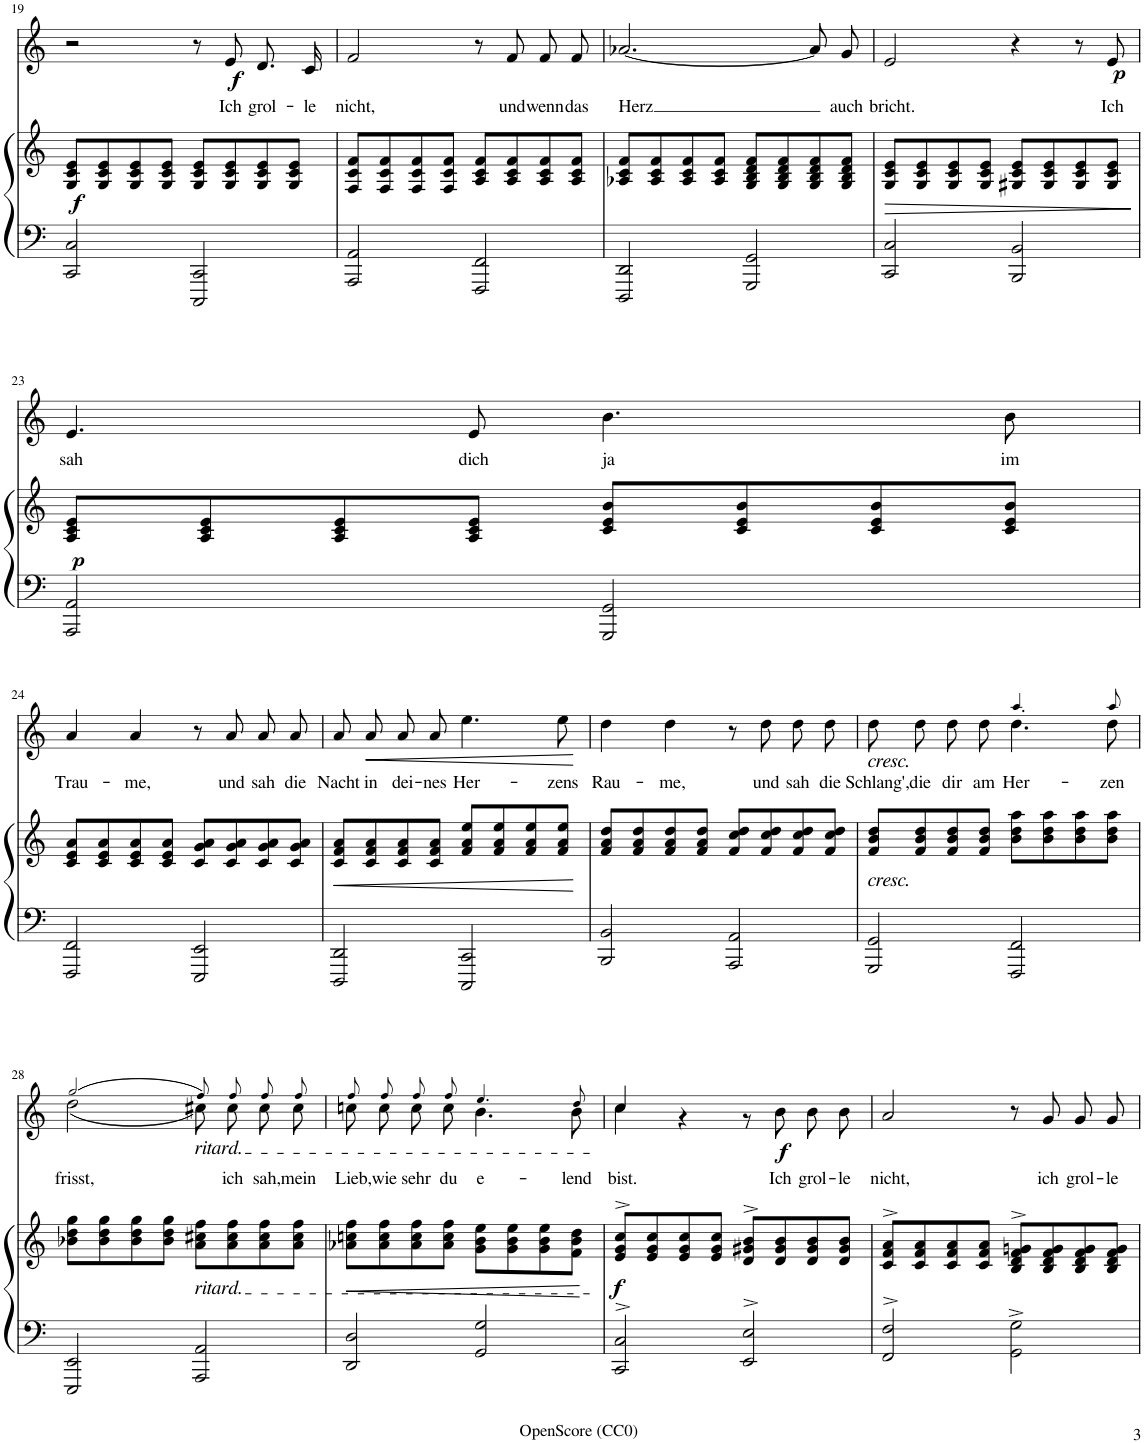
**kern	**kern	**dynam	**kern	**text	**dynam
*part2	*part2	*part2	*part1	*part1	*part1
*staff3	*staff2	*staff2/3	*staff1	*staff1	*staff1
*I"Piano	*	*	*I"Voice	*	*
*I'Pno	*	*	*	*	*
!!LO:PB:g=z
*clefF4	*clefG2	*	*clefG2	*	*
*k[]	*k[]	*	*k[]	*	*
*M4/4	*M4/4	*	*M4/4	*	*
*met(c)	*met(c)	*	*met(c)	*	*
=19	=19	=19	=19	=19	=19
!	!	!LO:DY:b	!	!	!
2CC/ 2C/	8G/ 8c/ 8e/L	f	2r	.	.
.	8G/ 8c/ 8e/	.	.	.	.
.	8G/ 8c/ 8e/	.	.	.	.
.	8G/ 8c/ 8e/J	.	.	.	.
2CCC/ 2CC/	8G/ 8c/ 8e/L	.	8r	.	.
!	!	!	!	!LO:LY:b	!LO:DY:b
.	8G/ 8c/ 8e/	.	8e/	Ich	f
!	!	!	!	!LO:LY:b	!
.	8G/ 8c/ 8e/	.	8.d/L	grol-	.
.	8G/ 8c/ 8e/J	.	.	.	.
!	!	!	!	!LO:LY:b	!
.	.	.	16c/Jk	-le	.
=20	=20	=20	=20	=20	=20
!	!	!	!	!LO:LY:b	!
2AAA/ 2AA/	8F/ 8c/ 8f/L	.	2f/	nicht,	.
.	8F/ 8c/ 8f/	.	.	.	.
.	8F/ 8c/ 8f/	.	.	.	.
.	8F/ 8c/ 8f/J	.	.	.	.
2FFF/ 2FF/	8A/ 8c/ 8f/L	.	8r	.	.
!	!	!	!	!LO:LY:b	!
.	8A/ 8c/ 8f/	.	8f/	und	.
!	!	!	!	!LO:LY:b	!
.	8A/ 8c/ 8f/	.	8f/L	wenn	.
!	!	!	!	!LO:LY:b	!
.	8A/ 8c/ 8f/J	.	8f/J	das	.
=21	=21	=21	=21	=21	=21
!	!	!	!	!LO:LY:b	!
2DDD/ 2DD/	8A-X/ 8c/ 8f/L	.	[2.a-X/	Herz	.
.	8A-/ 8c/ 8f/	.	.	.	.
.	8A-/ 8c/ 8f/	.	.	.	.
.	8A-/ 8c/ 8f/J	.	.	.	.
2GGG/ 2GG/	8G/ 8B/ 8d/ 8f/L	.	.	.	.
.	8G/ 8B/ 8d/ 8f/	.	.	.	.
.	8G/ 8B/ 8d/ 8f/	.	8a-/L]	.	.
!	!	!	!	!LO:LY:b	!
.	8G/ 8B/ 8d/ 8f/J	.	8g/J	auch	.
=22	=22	=22	=22	=22	=22
!	!	!LO:HP:b	!	!LO:LY:b	!
2CC/ 2C/	8G/ 8c/ 8e/L	>	2e/	bricht.	.
.	8G/ 8c/ 8e/	.	.	.	.
.	8G/ 8c/ 8e/	.	.	.	.
.	8G/ 8c/ 8e/J	.	.	.	.
2BBB/ 2BB/	8G#X/ 8c/ 8e/L	.	4r	.	.
.	8G#/ 8c/ 8e/	.	.	.	.
.	8G#/ 8c/ 8e/	.	8r	.	.
!	!	!	!	!LO:LY:b	!LO:DY:b
.	8G#/ 8c/ 8e/J	.	8e/	Ich	p
.	.	]	.	.	.
!!LO:LB:g=z
=23	=23	=23	=23	=23	=23
!	!	!LO:DY:b	!	!LO:LY:b	!
2AAA/ 2AA/	8A/ 8c/ 8e/L	p	4.e/	sah	.
.	8A/ 8c/ 8e/	.	.	.	.
.	8A/ 8c/ 8e/	.	.	.	.
!	!	!	!	!LO:LY:b	!
.	8A/ 8c/ 8e/J	.	8e/	dich	.
!	!	!	!	!LO:LY:b	!
2GGG/ 2GG/	8c/ 8e/ 8b/L	.	4.b\	ja	.
.	8c/ 8e/ 8b/	.	.	.	.
.	8c/ 8e/ 8b/	.	.	.	.
!	!	!	!	!LO:LY:b	!
.	8c/ 8e/ 8b/J	.	8b\	im	.
!!LO:LB:g=z
=24	=24	=24	=24	=24	=24
!	!	!	!	!LO:LY:b	!
2FFF/ 2FF/	8c/ 8e/ 8a/L	.	4a/	Trau-	.
.	8c/ 8e/ 8a/	.	.	.	.
!	!	!	!	!LO:LY:b	!
.	8c/ 8e/ 8a/	.	4a/	-me,	.
.	8c/ 8e/ 8a/J	.	.	.	.
2EEE/ 2EE/	8c/ 8g/ 8a/L	.	8r	.	.
!	!	!	!	!LO:LY:b	!
.	8c/ 8g/ 8a/	.	8a/	und	.
!	!	!	!	!LO:LY:b	!
.	8c/ 8g/ 8a/	.	8a/L	sah	.
!	!	!	!	!LO:LY:b	!
.	8c/ 8g/ 8a/J	.	8a/J	die	.
=25	=25	=25	=25	=25	=25
!	!	!LO:HP:b	!	!LO:LY:b	!
2DDD/ 2DD/	8c/ 8f/ 8a/L	<	8a/L	Nacht	.
!	!	!	!	!LO:LY:b	!LO:HP:b
.	8c/ 8f/ 8a/	.	8a/J	in	<
!	!	!	!	!LO:LY:b	!
.	8c/ 8f/ 8a/	.	8a/L	dei-	.
!	!	!	!	!LO:LY:b	!
.	8c/ 8f/ 8a/J	.	8a/J	-nes	.
!	!	!	!	!LO:LY:b	!
2CCC/ 2CC/	8f/ 8a/ 8ee/L	.	4.ee\	Her-	.
.	8f/ 8a/ 8ee/	.	.	.	.
.	8f/ 8a/ 8ee/	.	.	.	.
!	!	!	!	!LO:LY:b	!
.	8f/ 8a/ 8ee/J	.	8ee\	-zens	.
.	.	[	.	.	[
=26	=26	=26	=26	=26	=26
!	!	!	!	!LO:LY:b	!
2BBB/ 2BB/	8f/ 8a/ 8dd/L	.	4dd\	Rau-	.
.	8f/ 8a/ 8dd/	.	.	.	.
!	!	!	!	!LO:LY:b	!
.	8f/ 8a/ 8dd/	.	4dd\	-me,	.
.	8f/ 8a/ 8dd/J	.	.	.	.
2AAA/ 2AA/	8f/ 8cc/ 8dd/L	.	8r	.	.
!	!	!	!	!LO:LY:b	!
.	8f/ 8cc/ 8dd/	.	8dd\	und	.
!	!	!	!	!LO:LY:b	!
.	8f/ 8cc/ 8dd/	.	8dd\L	sah	.
!	!	!	!	!LO:LY:b	!
.	8f/ 8cc/ 8dd/J	.	8dd\J	die	.
=27	=27	=27	=27	=27	=27
!	!	!	!LO:TX:b:i:t=cresc.	!	!
!	!LO:TX:b:i:t=cresc.	!	!	!	!
!	!	!	!	!LO:LY:b	!
*	*	*	*^	*	*
2GGG/ 2GG/	8f/ 8b/ 8dd/L	.	8dd\L	2ryy	Schlang',	.
!	!	!	!	!	!LO:LY:b	!
.	8f/ 8b/ 8dd/	.	8dd\J	.	die	.
!	!	!	!	!	!LO:LY:b	!
.	8f/ 8b/ 8dd/	.	8dd\L	.	dir	.
!	!	!	!	!	!LO:LY:b	!
.	8f/ 8b/ 8dd/J	.	8dd\J	.	am	.
!	!	!	!	!	!LO:LY:b	!
2FFF/ 2FF/	8b\ 8dd\ 8aa\L	.	4.dd\	4.aa/	Her-	.
.	8b\ 8dd\ 8aa\	.	.	.	.	.
.	8b\ 8dd\ 8aa\	.	.	.	.	.
!	!	!	!	!	!LO:LY:b	!
.	8b\ 8dd\ 8aa\J	.	8dd\	8aa/	-zen	.
!!LO:LB:g=z	!!
=28	=28	=28	=28	=28	=28	=28
!	!	!	!	!	!LO:LY:b	!
2EEE/ 2EE/	8b-X\ 8dd\ 8gg\L	.	(2gg/	(2dd\	frisst,	.
.	8b-\ 8dd\ 8gg\	.	.	.	.	.
.	8b-\ 8dd\ 8gg\	.	.	.	.	.
.	8b-\ 8dd\ 8gg\J	.	.	.	.	.
!	!	!	!LO:TX:b:i:t=ritard.	!	!	!
!	!LO:TX:b:i:t=ritard.	!	!	!	!	!
2AAA/ 2AA/	8a\ 8cc#X\ 8ff\L	.	8ff/L)	8cc#X\L)	.	.
!	!	!	!	!	!LO:LY:b	!
.	8a\ 8cc#\ 8ff\	.	8ff/J	8cc#\J	ich	.
!	!	!	!	!	!LO:LY:b	!
.	8a\ 8cc#\ 8ff\	.	8ff/L	8cc#\L	sah,	.
!	!	!	!	!	!LO:LY:b	!
.	8a\ 8cc#\ 8ff\J	.	8ff/J	8cc#\J	mein	.
=29	=29	=29	=29	=29	=29	=29
!	!	!LO:HP:b	!	!	!LO:LY:b	!
2DD/ 2D/	8a-X\ 8ccn\ 8ff\L	<	8ff/L	8ccn\L	Lieb,	.
!	!	!	!	!	!LO:LY:b	!
.	8a-\ 8cc\ 8ff\	.	8ff/J	8cc\J	wie	.
!	!	!	!	!	!LO:LY:b	!
.	8a-\ 8cc\ 8ff\	.	8ff/L	8cc\L	sehr	.
!	!	!	!	!	!LO:LY:b	!
.	8a-\ 8cc\ 8ff\J	.	8ff/J	8cc\J	du	.
!	!	!	!	!	!LO:LY:b	!
2GG/ 2G/	8g\ 8b\ 8ee\L	.	4.ee/	4.b\	e-	.
.	8g\ 8b\ 8ee\	.	.	.	.	.
.	8g\ 8b\ 8ee\	.	.	.	.	.
!	!	!	!	!	!LO:LY:b	!
.	8f\ 8b\ 8dd\J	[	8dd/	8b\	-lend	.
=30	=30	=30	=30	=30	=30	=30
!	!	!LO:DY:b	!	!	!LO:LY:b	!
2CC/^> 2C/^>	8e/^> 8g/^> 8cc/^>L	f	4cc/	4cc\	bist.	.
.	8e/ 8g/ 8cc/	.	.	.	.	.
.	8e/ 8g/ 8cc/	.	4ryy	4r	.	.
.	8e/ 8g/ 8cc/J	.	.	.	.	.
2EE/^> 2E/^>	8d/^> 8g#X/^> 8b/^>L	.	2ryy	8r	.	.
!	!	!	!	!	!LO:LY:b	!LO:DY:b
.	8d/ 8g#/ 8b/	.	.	8b\	Ich	f
!	!	!	!	!	!LO:LY:b	!
.	8d/ 8g#/ 8b/	.	.	8b\L	grol-	.
!	!	!	!	!	!LO:LY:b	!
.	8d/ 8g#/ 8b/J	.	.	8b\J	-le	.
=31	=31	=31	=31	=31	=31	=31
!	!	!	!	!	!LO:LY:b	!
*	*	*	*v	*v	*	*
2FF/^> 2F/^>	8c/^> 8f/^> 8a/^>L	.	2a/	nicht,	.
.	8c/ 8f/ 8a/	.	.	.	.
.	8c/ 8f/ 8a/	.	.	.	.
.	8c/ 8f/ 8a/J	.	.	.	.
2GG\^> 2G\^>	8B/^> 8d/^> 8f/^> 8gn/^>L	.	8r	.	.
!	!	!	!	!LO:LY:b	!
.	8B/ 8d/ 8f/ 8g/	.	8g/	ich	.
!	!	!	!	!LO:LY:b	!
.	8B/ 8d/ 8f/ 8g/	.	8g/L	grol-	.
!	!	!	!	!LO:LY:b	!
.	8B/ 8d/ 8f/ 8g/J	.	8g/J	-le	.
=	=	=	=	=	=
*-	*-	*-	*-	*-	*-
